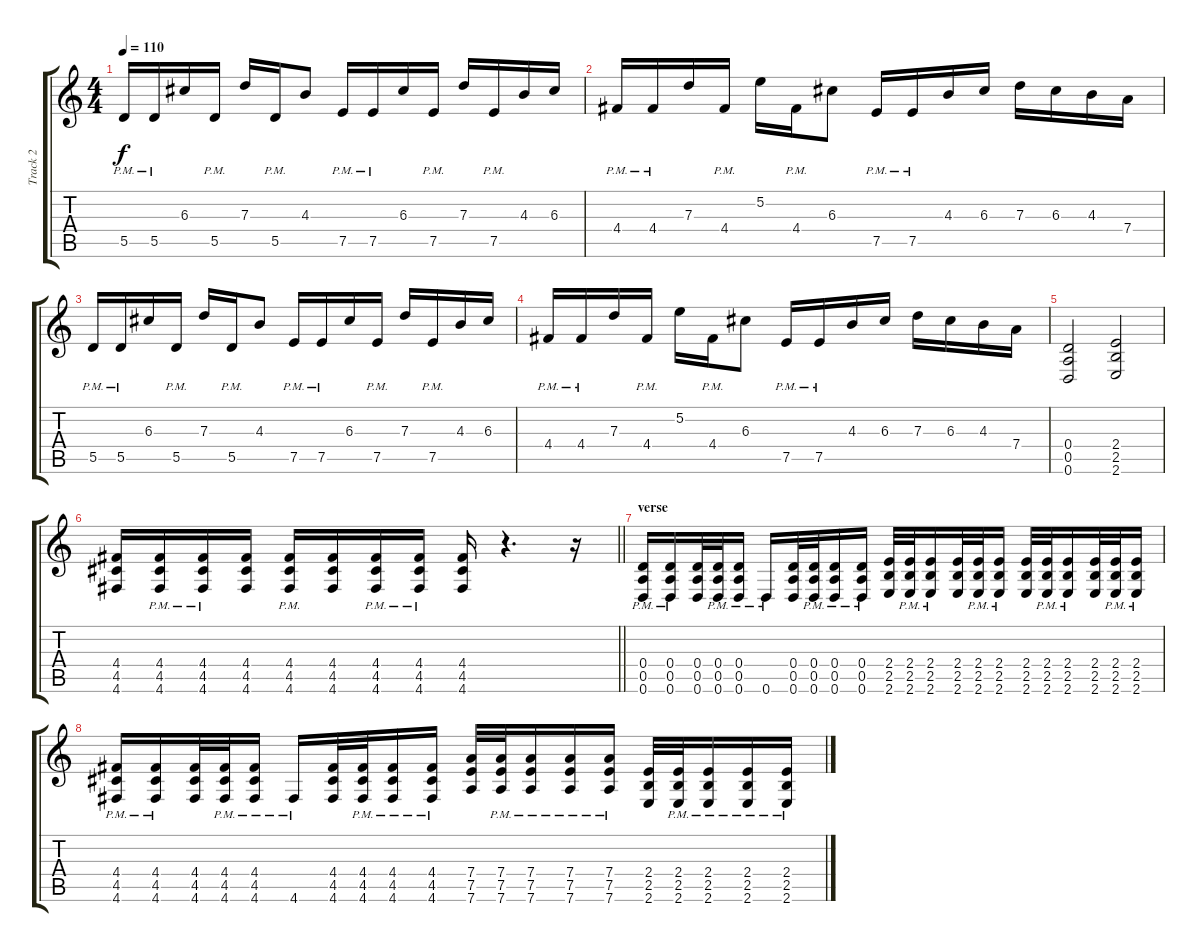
\track ("Track 2" "Track 2") {instrument distortionguitar}
\staff {score tabs}
\tuning (E4 B3 G3 D3 A2 D2) {hide}
\ts (4 4)
\tempo 110
\clef g2
\ks c
5.5{pm}.16{dy f} 5.5{pm}.16 6.3.16 5.5{pm}.16 7.3.16 5.5{pm}.16 4.3.8 7.5{pm}.16 7.5{pm}.16 6.3.16 7.5{pm}.16 7.3.16 7.5{pm}.16 4.3.16 6.3.16 |
4.4{pm}.16 4.4{pm}.16 7.3.16 4.4{pm}.16 5.2.16 4.4{pm}.16 6.3.8 7.5{pm}.16 7.5{pm}.16 4.3.16 6.3.16 7.3.16 6.3.16 4.3.16 7.4.16 |
5.5{pm}.16 5.5{pm}.16 6.3.16 5.5{pm}.16 7.3.16 5.5{pm}.16 4.3.8 7.5{pm}.16 7.5{pm}.16 6.3.16 7.5{pm}.16 7.3.16 7.5{pm}.16 4.3.16 6.3.16 |
4.4{pm}.16 4.4{pm}.16 7.3.16 4.4{pm}.16 5.2.16 4.4{pm}.16 6.3.8 7.5{pm}.16 7.5{pm}.16 4.3.16 6.3.16 7.3.16 6.3.16 4.3.16 7.4.16 |
(0.4 0.5 0.6).2 (2.4 2.5 2.6).2 |
\barLineRight lightlight
(4.4 4.5 4.6).16 (4.4{pm} 4.5{pm} 4.6{pm}).16 (4.4{pm} 4.5{pm} 4.6{pm}).16 (4.4 4.5 4.6).16 (4.4{pm} 4.5{pm} 4.6{pm}).16 (4.4 4.5 4.6).16 (4.4{pm} 4.5{pm} 4.6{pm}).16 (4.4{pm} 4.5{pm} 4.6{pm}).16 (4.4 4.5 4.6).16 r.4{d} r.16 |
\section ("" "verse")
(0.4{pm} 0.5{pm} 0.6{pm}).16 (0.4{pm} 0.5{pm} 0.6{pm}).16 (0.4 0.5 0.6).32 (0.4{pm} 0.5{pm} 0.6{pm}).32 (0.4{pm} 0.5{pm} 0.6{pm}).16 0.6{pm}.16 (0.4 0.5 0.6).32 (0.4{pm} 0.5{pm} 0.6{pm}).32 (0.4{pm} 0.5{pm} 0.6{pm}).16 (0.4{pm} 0.5{pm} 0.6{pm}).16 (2.4 2.5 2.6).32 (2.4{pm} 2.5{pm} 2.6{pm}).32 (2.4{pm} 2.5{pm} 2.6{pm}).16 (2.4 2.5 2.6).32 (2.4{pm} 2.5{pm} 2.6{pm}).32 (2.4{pm} 2.5{pm} 2.6{pm}).16 (2.4 2.5 2.6).32 (2.4{pm} 2.5{pm} 2.6{pm}).32 (2.4{pm} 2.5{pm} 2.6{pm}).16 (2.4 2.5 2.6).32 (2.4{pm} 2.5{pm} 2.6{pm}).32 (2.4{pm} 2.5{pm} 2.6{pm}).16 |
(4.4{pm} 4.5{pm} 4.6{pm}).16 (4.4{pm} 4.5{pm} 4.6{pm}).16 (4.4 4.5 4.6).32 (4.4{pm} 4.5{pm} 4.6{pm}).32 (4.4{pm} 4.5{pm} 4.6{pm}).16 4.6{pm}.16 (4.4 4.5 4.6).32 (4.4{pm} 4.5{pm} 4.6{pm}).32 (4.4{pm} 4.5{pm} 4.6{pm}).16 (4.4{pm} 4.5{pm} 4.6{pm}).16 (7.4 7.5 7.6).32 (7.4{pm} 7.5{pm} 7.6{pm}).32 (7.4{pm} 7.5{pm} 7.6{pm}).16 (7.4{pm} 7.5{pm} 7.6{pm}).16 (7.4{pm} 7.5{pm} 7.6{pm}).16 (2.4 2.5 2.6).32 (2.4{pm} 2.5{pm} 2.6{pm}).32 (2.4{pm} 2.5{pm} 2.6{pm}).16 (2.4{pm} 2.5{pm} 2.6{pm}).16 (2.4{pm} 2.5{pm} 2.6{pm}).16
